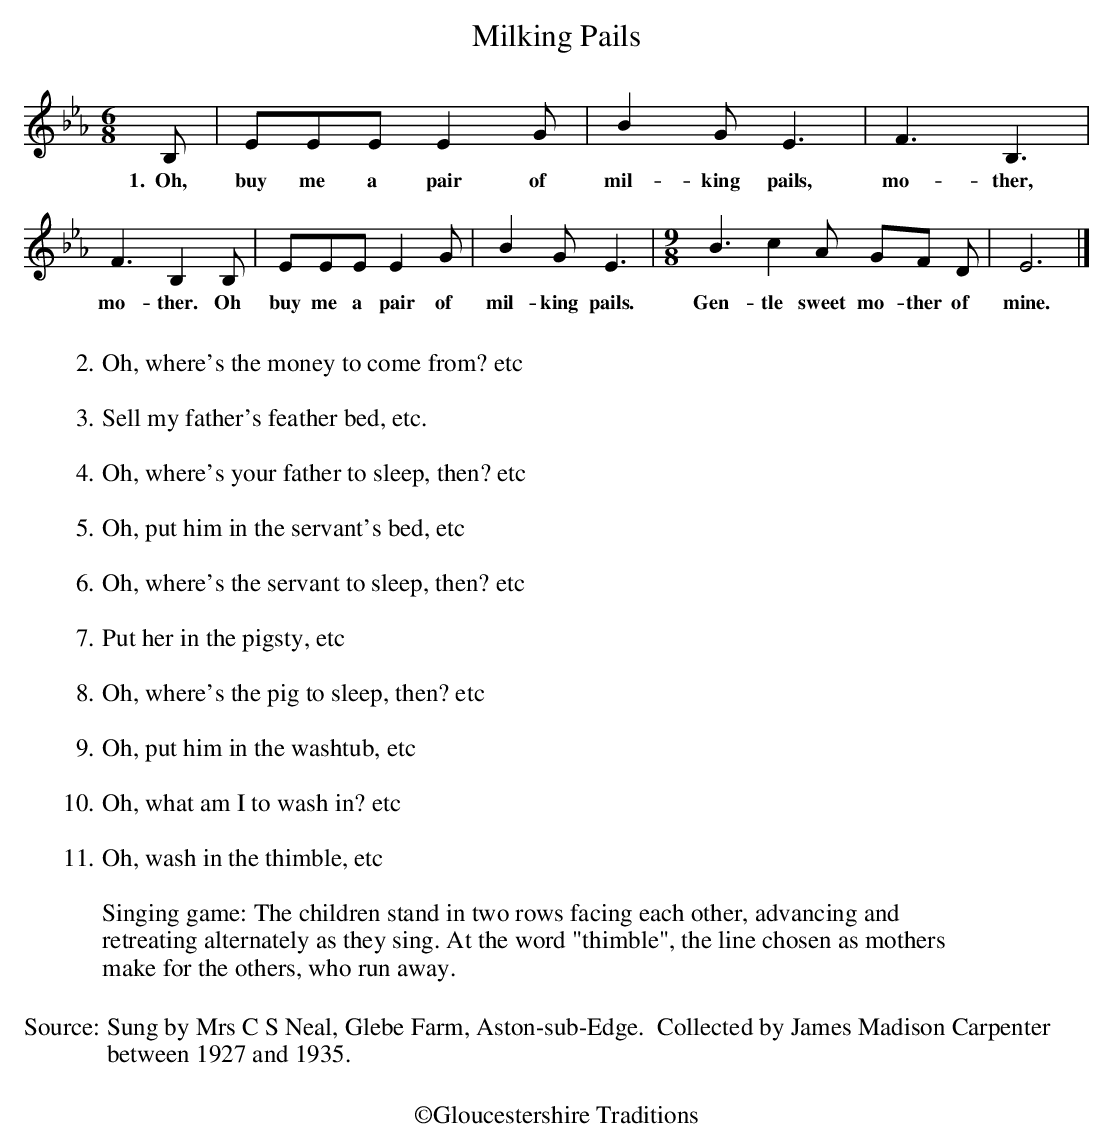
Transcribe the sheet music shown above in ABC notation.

X:1
T: Milking Pails
M: 6/8
L:  1/8
K: Eb
B,|EEEE2G|B2G E3|F3B,3|F3B,2B,|EEEE2G|B2GE3|[M:9/8]B3 c2A GF D|E6|]
w:1.~~Oh, buy me a pair of mil-king pails, mo-ther, mo-ther. Oh buy me a pair of mil-king pails.  Gen-tle sweet mo-ther of mine.
W:
W:2. Oh, where's the money to come from? etc
W:
W:3. Sell my father's feather bed, etc.
W:
W:4. Oh, where's your father to sleep, then? etc
W:
W:5. Oh, put him in the servant's bed, etc
W:
W:6. Oh, where's the servant to sleep, then? etc
W:
W:7. Put her in the pigsty, etc
W:
W:8. Oh, where's the pig to sleep, then? etc
W:
W:9. Oh, put him in the washtub, etc
W:
W:10. Oh, what am I to wash in? etc
W:
W:11. Oh, wash in the thimble, etc
W:
W:Singing game: The children stand in two rows facing each other, advancing and
W:retreating alternately as they sing. At the word "thimble", the line chosen as mothers
W:make for the others, who run away.
W:
